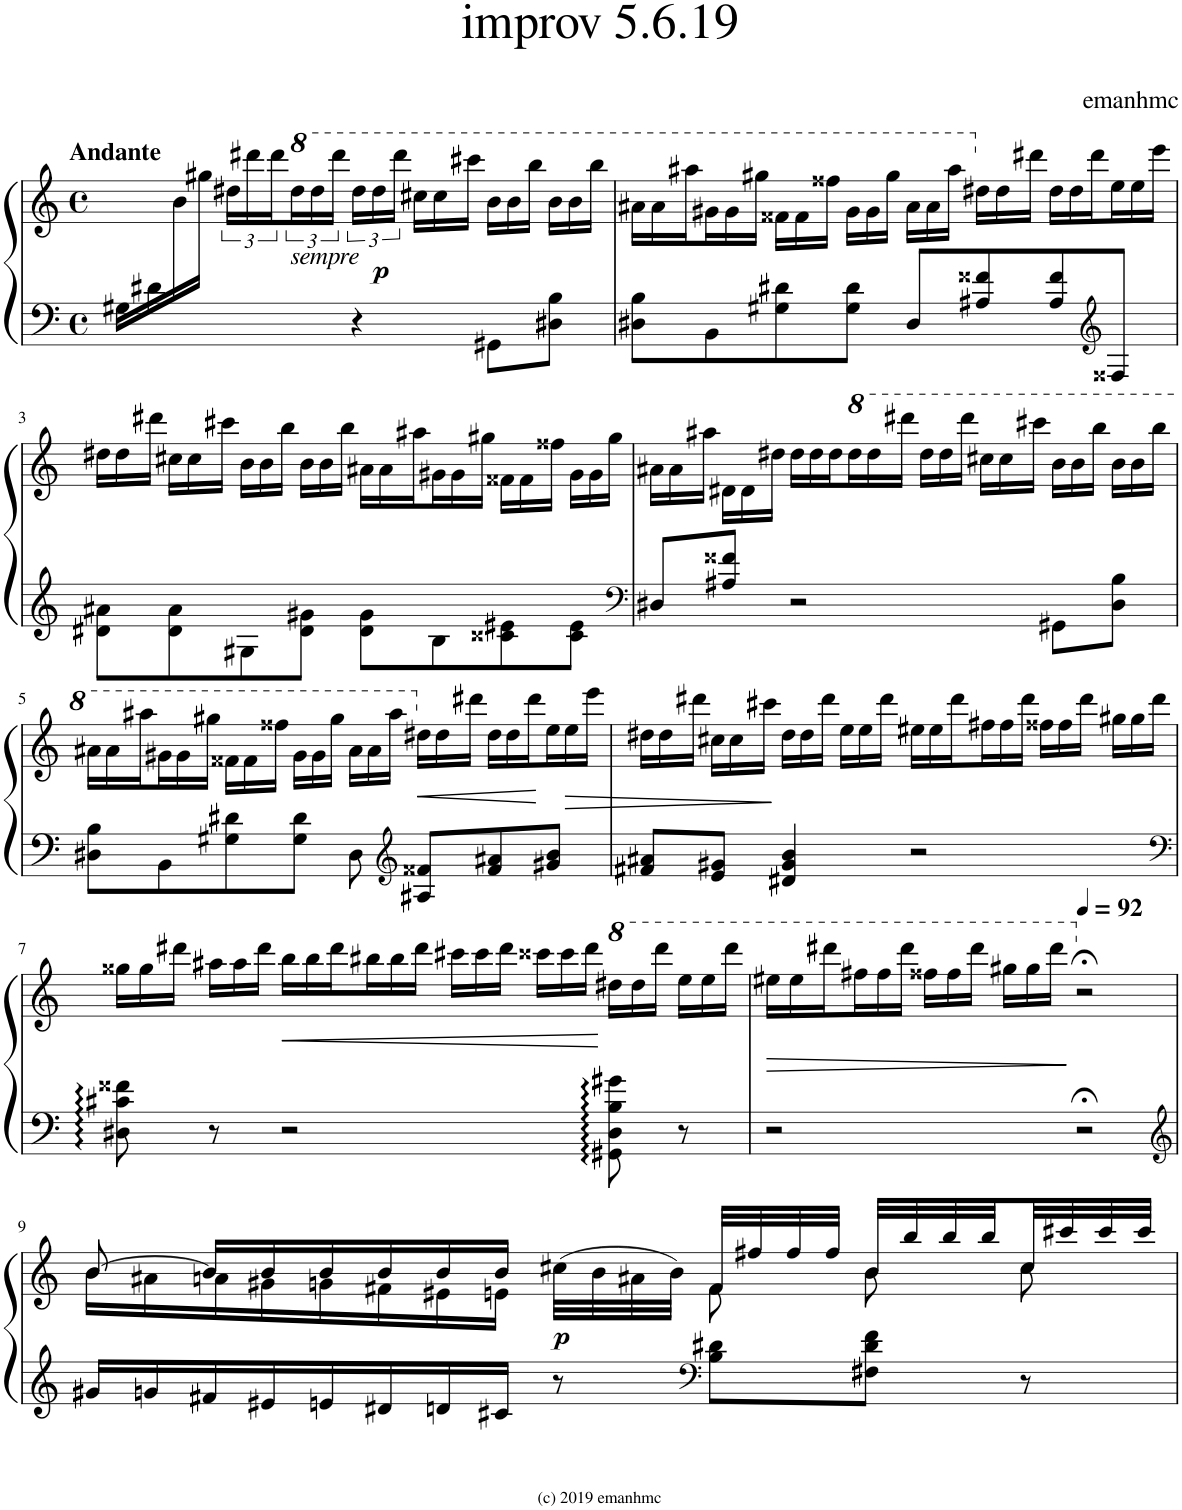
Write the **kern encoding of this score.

**kern	**kern	**dynam
*part1	*part1	*part1
*staff2	*staff1	*staff1/2
*I"Piano	*	*
*I'Pno.	*	*
*clefF4	*clefG2	*
*k[]	*k[]	*
*M4/4	*M4/4	*
*met(c)	*met(c)	*
=1	=1	=1
*^	*	*
!	!	!LO:TX:a:B:t=Andante	!
16G#X\LL	2ryy	8ryy	.
16d#X\	.	.	.
2..ryy	.	16b\	.
.	.	16gg#X\JJ	.
.	.	24dd#X\LL	.
.	.	24ddd#X'~\	.
.	.	24ddd#'~\	.
*	*	*8va	*
!	!	!LO:TX:b:i:t=sempre	!
.	.	24ddd#'~\	.
.	.	24ddd#'~\	.
.	.	24dddd#'~\JJ	.
.	4r	24ddd#'~\LL	.
!	!	!	!LO:DY:b
.	.	24ddd#'~\	p
.	.	24dddd#'~\JJ	.
.	.	24ccc#X'~\LL	.
.	.	24ccc#'~\	.
.	.	24cccc#X'~\JJ	.
.	8GG#X\L	24bb'~\LL	.
.	.	24bb'~\	.
.	.	24bbb'~\JJ	.
.	8D#X\ 8B\J	24bb'~\LL	.
.	.	24bb'~\	.
.	.	24bbb'~\JJ	.
*v	*v	*	*
=2	=2	=2
8D#X\ 8B\L	24aa#X'~\LL	.
.	24aa#'~\	.
.	24aaa#X'~\	.
8BB\	24gg#X'~\	.
.	24gg#'~\	.
.	24ggg#X'~\JJ	.
8G#X\ 8d#X\	24ff##X'~\LL	.
.	24ff##'~\	.
.	24fff##X'~\JJ	.
8G#\' 8d#\'J	24gg#'~\LL	.
.	24gg#'~\	.
.	24ggg#'~\JJ	.
8D#/L	24aa#'~\LL	.
.	24aa#'~\	.
.	24aaa#'~\JJ	.
*	*X8va	*
8A#X/ 8f##X/	24dd#X'~\LL	.
.	24dd#'~\	.
.	24ddd#X'~\JJ	.
8A#/ 8f##/	24dd#'~\LL	.
.	24dd#'~\	.
.	24ddd#'~\	.
*clefG2	*	*
8F##X/J	24ee'~\	.
.	24ee'~\	.
.	24eee'~\JJ	.
!!LO:LB:g=z
=3	=3	=3
8d#X\ 8a#X\L	24dd#X'~\LL	.
.	24dd#'~\	.
.	24ddd#X'~\JJ	.
8d#\ 8a#\	24cc#X'~\LL	.
.	24cc#'~\	.
.	24ccc#X'~\JJ	.
8G#X\	24b'~\LL	.
.	24b'~\	.
.	24bb'~\JJ	.
8d#\ 8g#X\J	24b'~\LL	.
.	24b'~\	.
.	24bb'~\JJ	.
8d#\ 8g#\L	24a#X'~\LL	.
.	24a#'~\	.
.	24aa#X'~\	.
8B\	24g#X'~\	.
.	24g#'~\	.
.	24gg#X'~\JJ	.
8c##X\ 8e#X\	24f##X'~\LL	.
.	24f##'~\	.
.	24ff##X'~\JJ	.
8c##\ 8e#\J	24g#'~\LL	.
.	24g#'~\	.
.	24gg#'~\JJ	.
=4	=4	=4
*clefF4	*	*
8D#X/L	24a#X'~\LL	.
.	24a#'~\	.
.	24aa#X'~\JJ	.
8A#X/ 8f##X/J	24d#X'~\LL	.
.	24d#'~\	.
.	24dd#X'~\JJ	.
2r	24dd#'~\LL	.
.	24dd#'~\	.
.	24dd#'~\	.
*	*8va	*
.	24ddd#'~\	.
.	24ddd#'~\	.
.	24dddd#X'~\JJ	.
.	24ddd#'~\LL	.
.	24ddd#'~\	.
.	24dddd#'~\JJ	.
.	24ccc#X'~\LL	.
.	24ccc#'~\	.
.	24cccc#X'~\JJ	.
8GG#X\L	24bb'~\LL	.
.	24bb'~\	.
.	24bbb'~\JJ	.
8D#\ 8B\J	24bb'~\LL	.
.	24bb'~\	.
.	24bbb'~\JJ	.
!!LO:LB:g=z
=5	=5	=5
8D#X\ 8B\L	24aa#X'~\LL	.
.	24aa#'~\	.
.	24aaa#X'~\	.
8BB\	24gg#X'~\	.
.	24gg#'~\	.
.	24ggg#X'~\JJ	.
8G#X\ 8d#X\	24ff##X'~\LL	.
.	24ff##'~\	.
.	24fff##X'~\JJ	.
8G#\ 8d#\J	24gg#'~\LL	.
.	24gg#'~\	.
.	24ggg#'~\JJ	.
8D#\	24aa#'~\LL	.
.	24aa#'~\	.
.	24aaa#'~\JJ	.
*clefG2	*	*
*	*X8va	*
!	!	!LO:HP:b
8A#X/ 8f##X/L	24dd#X'~\LL	<
.	24dd#'~\	.
.	24ddd#X'~\JJ	.
8f##/ 8a#X/	24dd#'~\LL	.
.	24dd#'~\	.
.	24ddd#'~\	.
8g#X/ 8b/J	24ee'~\	[
!	!	!LO:HP:b
.	24ee'~\	>
.	24eee'~\JJ	.
=6	=6	=6
8f#X/ 8a#X/L	24dd#X'~\LL	.
.	24dd#'~\	.
.	24ddd#X'~\JJ	.
8e/ 8g#X/J	24cc#X'~\LL	.
.	24cc#'~\	.
.	24ccc#X'~\JJ	.
4d#X/~ 4g#/~ 4b/~	24dd#'~\LL	]
.	24dd#'~\	.
.	24ddd#'~\JJ	.
.	24ee'~\LL	.
.	24ee'~\	.
.	24ddd#'~\JJ	.
2r	24ee#X'~\LL	.
.	24ee#'~\	.
.	24ddd#'~\	.
.	24ff#X'~\	.
.	24ff#'~\	.
.	24ddd#'~\JJ	.
.	24ff##X'~\LL	.
.	24ff##'~\	.
.	24ddd#'~\JJ	.
.	24gg#X'~\LL	.
.	24gg#'~\	.
.	24ddd#'~\JJ	.
!!LO:LB:g=z
=7	=7	=7
*clefF4	*	*
8D#X\ 8c#X\ 8f##X\	24gg##X'~\LL	.
.	24gg##'~\	.
.	24ddd#X'~\JJ	.
8r	24aa#X'~\LL	.
.	24aa#'~\	.
.	24ddd#'~\JJ	.
!	!	!LO:HP:b
2r	24bb'~\LL	<
.	24bb'~\	.
.	24ddd#'~\	.
.	24bb#X'~\	.
.	24bb#'~\	.
.	24ddd#'~\JJ	.
.	24ccc#X'~\LL	.
.	24ccc#'~\	.
.	24ddd#'~\JJ	.
.	24ccc##X'~\LL	.
.	24ccc##'~\	.
.	24ddd#'~\JJ	.
*	*8va	*
8GG#X\ 8D#\ 8B\ 8g#X\	24ddd#X'~\LL	[
.	24ddd#'~\	.
.	24dddd#'~\JJ	.
8r	24eee'~\LL	.
.	24eee'~\	.
.	24dddd#'~\JJ	.
=8	=8	=8
!	!	!LO:HP:b
2r	24eee#X'~\LL	>
.	24eee#'~\	.
.	24dddd#X'~\	.
.	24fff#X'~\	.
.	24fff#'~\	.
.	24dddd#'~\JJ	.
.	24fff##X'~\LL	.
.	24fff##'~\	.
.	24dddd#'~\JJ	.
.	24ggg#X'~\LL	.
.	24ggg#'~\	.
.	24dddd#'~\JJ	.
*	*X8va	*
*	*MM92	*
2r;<	2r;<	]
!!LO:LB:g=z
=9	=9	=9
*clefG2	*	*
*	*^	*
16g#X^/LL	[8b^/	16b\LL	.
16gn/	.	16a#X\	.
16f#X'/	16b'/LL]	16an'\	.
16e#X'/	16b'/	16g#X'\	.
16en'/	16b'/	16gn'\	.
16d#X'/	16b'/	16f#X'\	.
16dn'/	16b'/	16e#X'\	.
16c#X'/JJ	16b'/JJ	16en'\JJ	.
!	!	!	!LO:DY:b
8r	(>32cc#X\LLL	8ryy	p
.	32b\	.	.
.	32a#X\	.	.
.	32b\JJJ)	.	.
*clefF4	*	*	*
8B\ 8d#X\L	32f#'~/LLL	8f#'~\	.
.	32ff#X`/	.	.
.	32ff#`/	.	.
.	32ff#`/JJJ	.	.
8F#X\ 8d#\ 8f#\J	32b'~/LLL	8b'~\	.
.	32bb`/	.	.
.	32bb`/	.	.
.	32bb`/	.	.
8r	32cc#'~/	8cc#'~\	.
.	32ccc#X`/	.	.
.	32ccc#`/	.	.
.	32ccc#`/JJJ	.	.
*	*v	*v	*
=	=	=
*-	*-	*-
